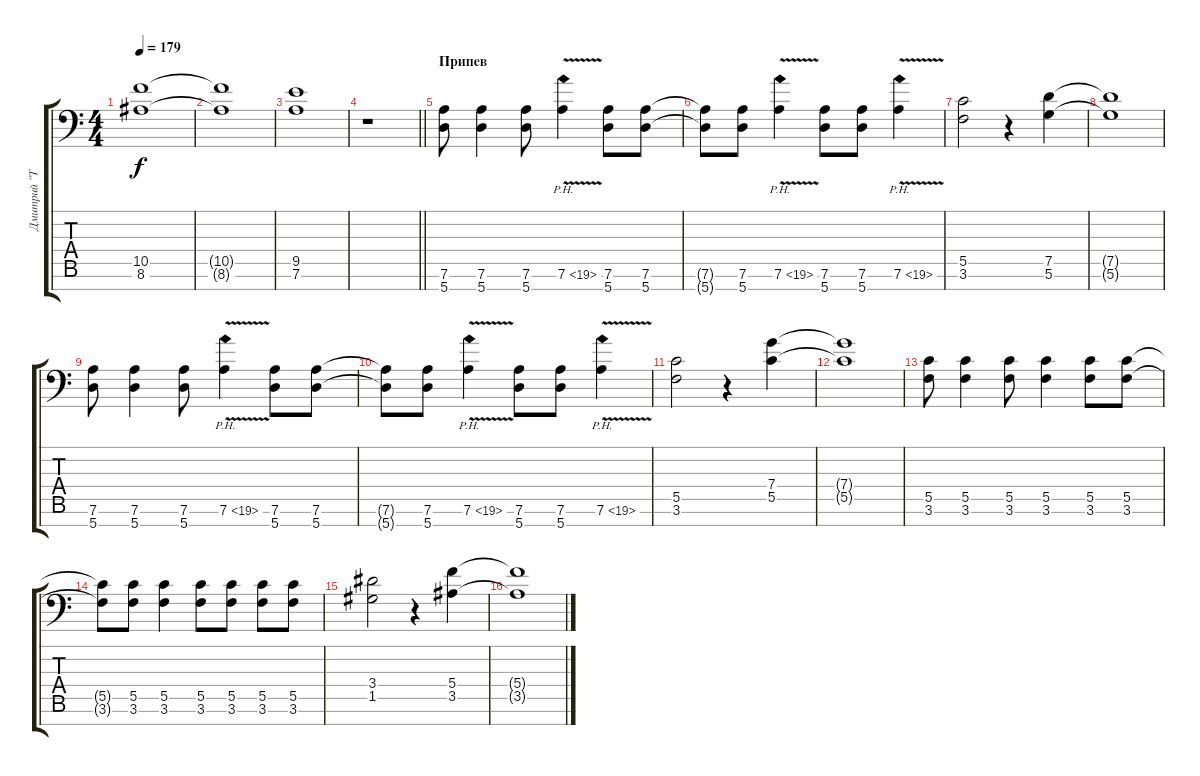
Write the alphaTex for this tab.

\track ("Дмитрий \"Terris\" Процко" "Дмитрий \"T") {instrument distortionguitar}
\staff {score tabs}
\tuning (D4 A3 F3 C3 G2 D2 A1) {hide}
\ts (4 4)
\tempo 179
\clef f4
\ks c
(10.5 8.6).1{dy f} |
(10.5{t} 8.6{t}).1 |
(9.5 7.6).1 |
\barLineRight lightlight
r.1 |
\section ("" "Припев")
(7.6 5.7).8 (7.6 5.7).4 (7.6 5.7).8 7.6{ph 12 v}.4 (7.6 5.7).8 (7.6 5.7).8 |
(7.6{t} 5.7{t}).8 (7.6 5.7).8 7.6{ph 12 v}.4 (7.6 5.7).8 (7.6 5.7).8 7.6{ph 12 v}.4 |
(5.5 3.6).2 r.4 (7.5 5.6).4 |
(7.5{t} 5.6{t}).1 |
(7.6 5.7).8 (7.6 5.7).4 (7.6 5.7).8 7.6{ph 12 v}.4 (7.6 5.7).8 (7.6 5.7).8 |
(7.6{t} 5.7{t}).8 (7.6 5.7).8 7.6{ph 12 v}.4 (7.6 5.7).8 (7.6 5.7).8 7.6{ph 12 v}.4 |
(5.5 3.6).2 r.4 (7.4 5.5).4 |
(7.4{t} 5.5{t}).1 |
(5.5 3.6).8 (5.5 3.6).4 (5.5 3.6).8 (5.5 3.6).4 (5.5 3.6).8 (5.5 3.6).8 |
(5.5{t} 3.6{t}).8 (5.5 3.6).8 (5.5 3.6).4 (5.5 3.6).8 (5.5 3.6).8 (5.5 3.6).8 (5.5 3.6).8 |
(3.4 1.5).2 r.4 (5.4 3.5).4 |
(5.4{t} 3.5{t}).1
